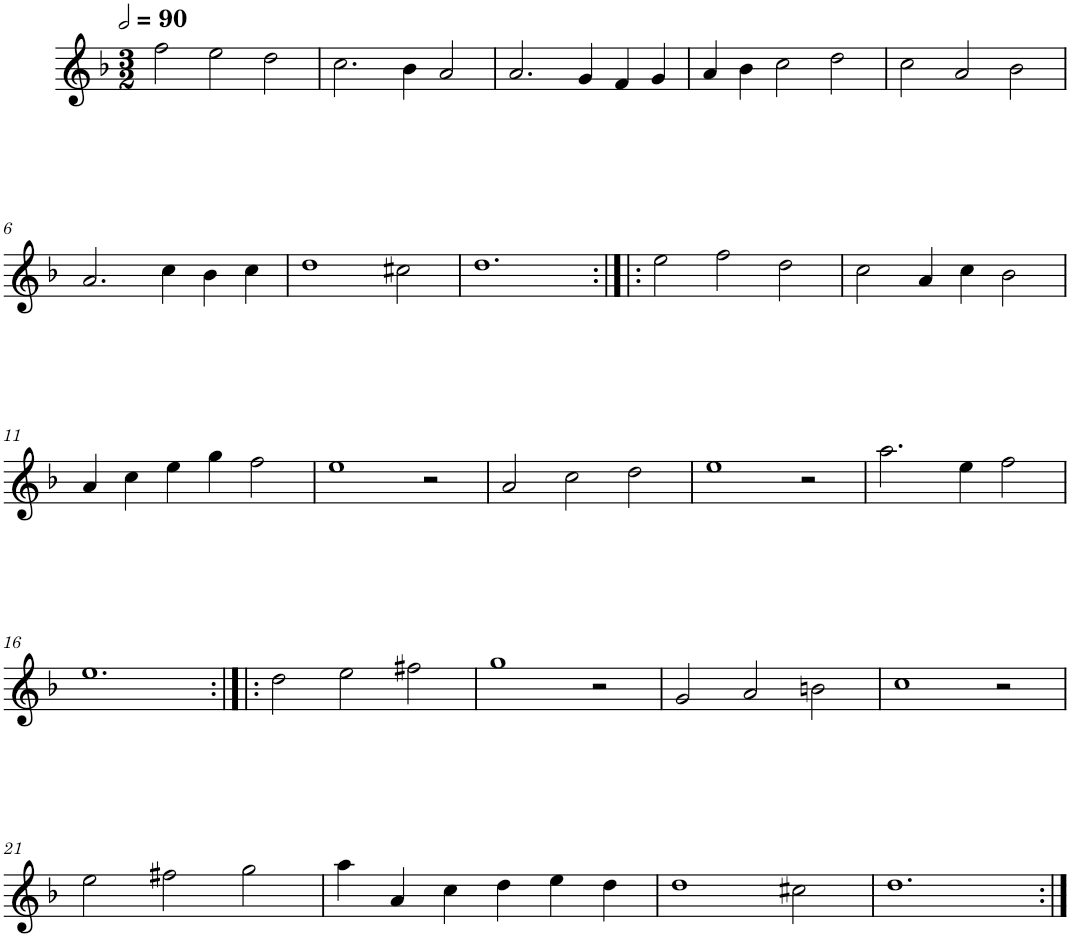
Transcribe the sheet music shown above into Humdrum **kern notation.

**kern
*part1
*staff1
*I"Cinq parties
*clefG2
*k[b-]
*M3/2
*MM180
=1
2ff\
2ee\
2dd\
=2
2.cc\
4b-\
2a/
=3
2.a/
4g/
4f/
4g/
=4
4a/
4b-\
2cc\
2dd\
=5
2cc\
2a/
2b-\
!!LO:LB:g=z
=6
2.a/
4cc\
4b-\
4cc\
=7
1dd
2cc#X\
=8
1.dd
=9:|!|:
2ee\
2ff\
2dd\
=10
2cc\
4a/
4cc\
2b-\
!!LO:LB:g=z
=11
4a/
4cc\
4ee\
4gg\
2ff\
=12
1ee
2r
=13
2a/
2cc\
2dd\
=14
1ee
2r
=15
2.aa\
4ee\
2ff\
!!LO:LB:g=z
=16
1.ee
=17:|!|:
2dd\
2ee\
2ff#X\
=18
1gg
2r
=19
2g/
2a/
2bn\
=20
1cc
2r
!!LO:LB:g=z
=21
2ee\
2ff#X\
2gg\
=22
4aa\
4a/
4cc\
4dd\
4ee\
4dd\
=23
1dd
2cc#X\
=24
1.dd
=:|!
*-
